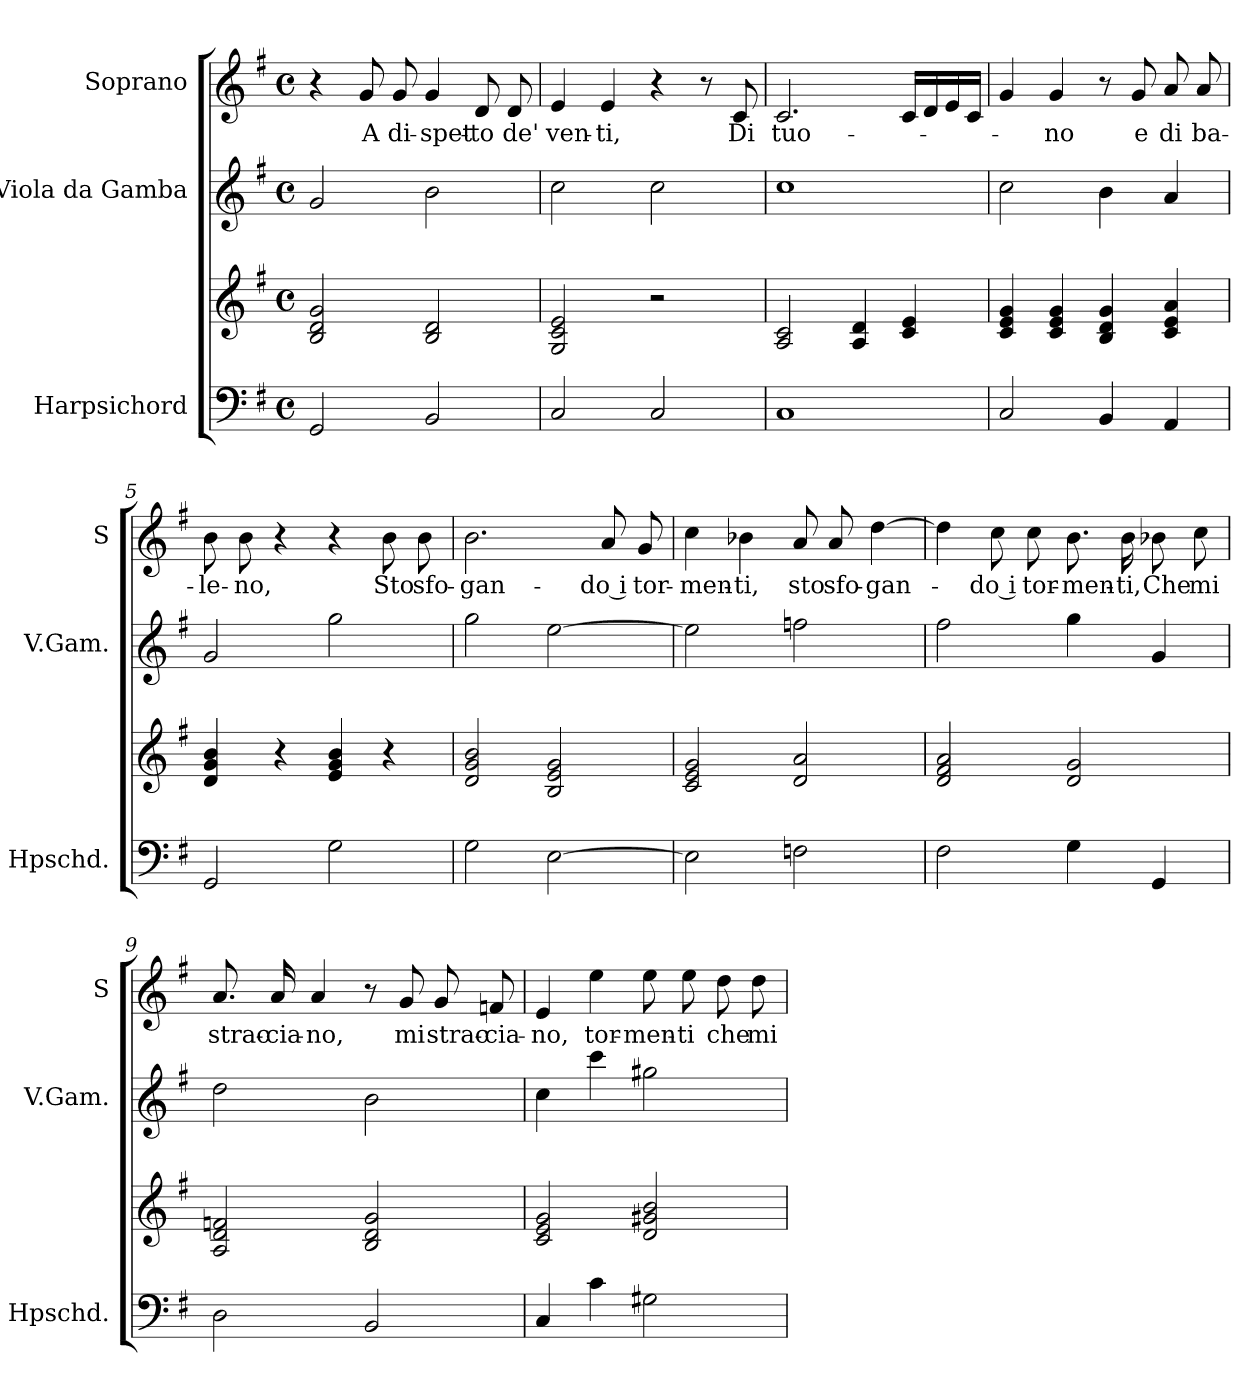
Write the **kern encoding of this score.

**kern	**kern	**kern	**kern	**text
*part3	*part3	*part2	*part1	*part1
*staff4	*staff3	*staff2	*staff1	*staff1
*I"Harpsichord	*	*I"Viola da Gamba	*I"Soprano	*
*I'Hpschd.	*	*I'V.Gam.	*I'S	*
*clefF4	*clefG2	*clefG2	*clefG2	*
*	*	*ITrd7c12	*	*
*k[f#]	*k[f#]	*k[f#]	*k[f#]	*
*G:	*G:	*G:	*G:	*
*M4/4	*M4/4	*M4/4	*M4/4	*
*met(c)	*met(c)	*met(c)	*met(c)	*
=1	=1	=1	=1	=1
2GG/	2B/ 2d/ 2g/	2G/	4r	.
!	!	!	!	!LO:LY:b
.	.	.	8g/	A
!	!	!	!	!LO:LY:b
.	.	.	8g/	di-
!	!	!	!	!LO:LY:b
2BB/	2B/ 2d/	2B\	4g/	-spet-
!	!	!	!	!LO:LY:b
.	.	.	8d/	-to
!	!	!	!	!LO:LY:b
.	.	.	8d/	de'
=2	=2	=2	=2	=2
!	!	!	!	!LO:LY:b
2C/	2G/ 2c/ 2e/	2c\	4e/	ven-
!	!	!	!	!LO:LY:b
.	.	.	4e/	-ti,
2C/	2r	2c\	4r	.
.	.	.	8r	.
!	!	!	!	!LO:LY:b
.	.	.	8c/	Di
=3	=3	=3	=3	=3
!	!	!	!	!LO:LY:b
1C	2A/ 2c/	1c	2.c/	tuo-
.	4A/ 4d/	.	.	.
.	4c/ 4e/	.	16c/LL	.
.	.	.	16d/	.
.	.	.	16e/	.
.	.	.	16c/JJ	.
=4	=4	=4	=4	=4
2C/	4c/ 4e/ 4g/	2c\	4g/	.
!	!	!	!	!LO:LY:b
.	4c/ 4e/ 4g/	.	4g/	-no
4BB/	4B/ 4d/ 4g/	4B\	8r	.
!	!	!	!	!LO:LY:b
.	.	.	8g/	e
!	!	!	!	!LO:LY:b
4AA/	4c/ 4e/ 4a/	4A/	8a/	di
!	!	!	!	!LO:LY:b
.	.	.	8a/	ba-
=5	=5	=5	=5	=5
!	!	!	!	!LO:LY:b
2GG/	4d/ 4g/ 4b/	2G/	8b\	-le-
!	!	!	!	!LO:LY:b
.	.	.	8b\	-no,
.	4r	.	4r	.
2G\	4e/ 4g/ 4b/	2g\	4r	.
!	!	!	!	!LO:LY:b
.	4r	.	8b\	Sto
!	!	!	!	!LO:LY:b
.	.	.	8b\	sfo-
!!LO:LB:g=z
=6	=6	=6	=6	=6
!	!	!	!	!LO:LY:b
2G\	2d/ 2g/ 2b/	2g\	2.b\	-gan-
[2E\	2B/ 2e/ 2g/	[2e\	.	.
!	!	!	!	!LO:LY:b
.	.	.	8a/	-do i
!	!	!	!	!LO:LY:b
.	.	.	8g/	tor-
=7	=7	=7	=7	=7
!	!	!	!	!LO:LY:b
2E\]	2c/ 2e/ 2g/	2e\]	4cc\	-men-
!	!	!	!	!LO:LY:b
.	.	.	4b-X\	-ti,
!	!	!	!	!LO:LY:b
2Fn\	2d/ 2a/	2fn\	8a/	sto
!	!	!	!	!LO:LY:b
.	.	.	8a/	sfo-
!	!	!	!	!LO:LY:b
.	.	.	[4dd\	-gan-
=8	=8	=8	=8	=8
2F#i\	2d/ 2f#/ 2a/	2f#i\	4dd\]	.
!	!	!	!	!LO:LY:b
.	.	.	8cc\	-do i
!	!	!	!	!LO:LY:b
.	.	.	8cc\	tor-
!	!	!	!	!LO:LY:b
4G\	2d/ 2g/	4g\	8.b\	-men-
!	!	!	!	!LO:LY:b
.	.	.	16b\	-ti,
!	!	!	!	!LO:LY:b
4GG/	.	4G/	8b-X\	Che
!	!	!	!	!LO:LY:b
.	.	.	8cc\	mi
=9	=9	=9	=9	=9
!	!	!	!	!LO:LY:b
2D\	2A/ 2d/ 2fn/	2d\	8.a/	strac-
!	!	!	!	!LO:LY:b
.	.	.	16a/	-cia-
!	!	!	!	!LO:LY:b
.	.	.	4a/	-no,
2BB/	2B/ 2d/ 2g/	2B\	8r	.
!	!	!	!	!LO:LY:b
.	.	.	8g/	mi
!	!	!	!	!LO:LY:b
.	.	.	8g/	strac-
!	!	!	!	!LO:LY:b
.	.	.	8fn/	-cia-
!!LO:LB:g=z
=10	=10	=10	=10	=10
!	!	!	!	!LO:LY:b
4C/	2c/ 2e/ 2g/	4c\	4e/	-no,
!	!	!	!	!LO:LY:b
4c\	.	4cc\	4ee\	tor-
!	!	!	!	!LO:LY:b
2G#X\	2d/ 2g#X/ 2b/	2g#X\	8ee\	-men-
!	!	!	!	!LO:LY:b
.	.	.	8ee\	-ti
!	!	!	!	!LO:LY:b
.	.	.	8dd\	che
!	!	!	!	!LO:LY:b
.	.	.	8dd\	mi
=	=	=	=	=
*-	*-	*-	*-	*-
